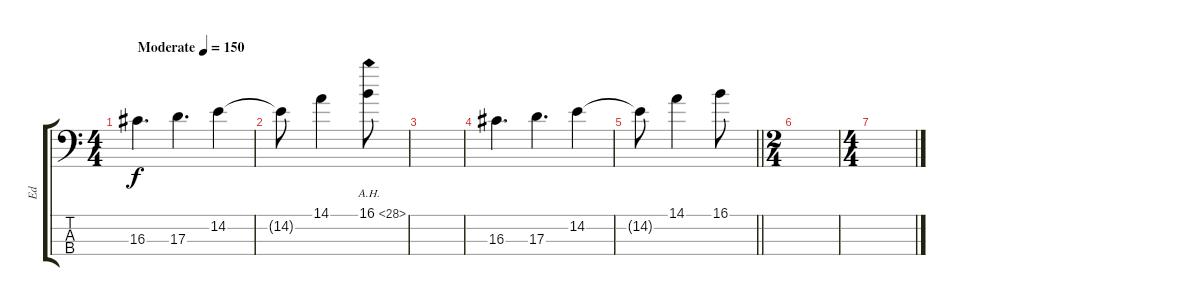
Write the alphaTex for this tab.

\track ("Ed" "Ed") {instrument electricbassfinger}
\staff {score tabs}
\tuning (G2 D2 A1 E1) {hide}
\ts (4 4)
\tempo (150 "Moderate")
\clef f4
\ks c
16.3.4{d dy f instrument electricbassfinger} 17.3.4{d} 14.2.4 |
14.2{t}.8 14.1.4 16.1{ah 12}.8 |
|
16.3.4{d} 17.3.4{d} 14.2.4 |
\barLineRight lightlight
14.2{t}.8 14.1.4 16.1.8 |
\ts (2 4)
|
\ts (4 4)
